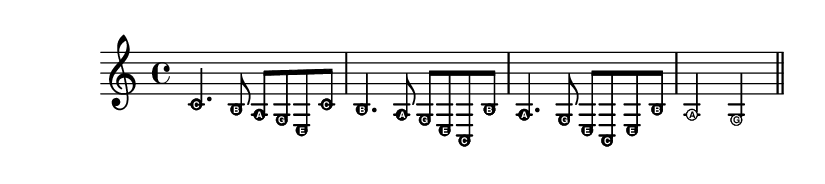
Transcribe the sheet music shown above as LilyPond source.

%% Generated by lilypond-book
%% Options: [indent=0\mm,line-width=278\pt]
\include "lilypond-book-preamble.ly"


% ****************************************************************
% Start cut-&-pastable-section
% ****************************************************************



\paper {
  indent = 0\mm
  line-width = 278\pt
  % offset the left padding, also add 1mm as lilypond creates cropped
  % images with a little space on the right
  line-width = #(- line-width (* mm  3.000000) (* mm 1))
}

\layout {
  
}





% ****************************************************************
% ly snippet:
% ****************************************************************
\sourcefileline 65
\paper {
	#(set-paper-size "half letter")
}

\book {
	\score {
		\relative c' {
			\easyHeadsOn
%			\tempo 4=100
			\clef treble
%			\key c \major
			\override Staff.TimeSignature #'style = #'()
			\time 4/4
%			g'1_\markup { 4th finger 4th string 5th fret }
%			r g r g
    c4. b8 a8 [ g8 e8 c'8 ] b4. 
    a8 g8 [ e8 c8 b'8 ] a4. 
    g8 e8 [ c8 e8 b'8 ] a2 g2
			\bar "||"
		}
%		\header {
%			piece = "Exercise #1"
%		}
	}
}



% ****************************************************************
% end ly snippet
% ****************************************************************
